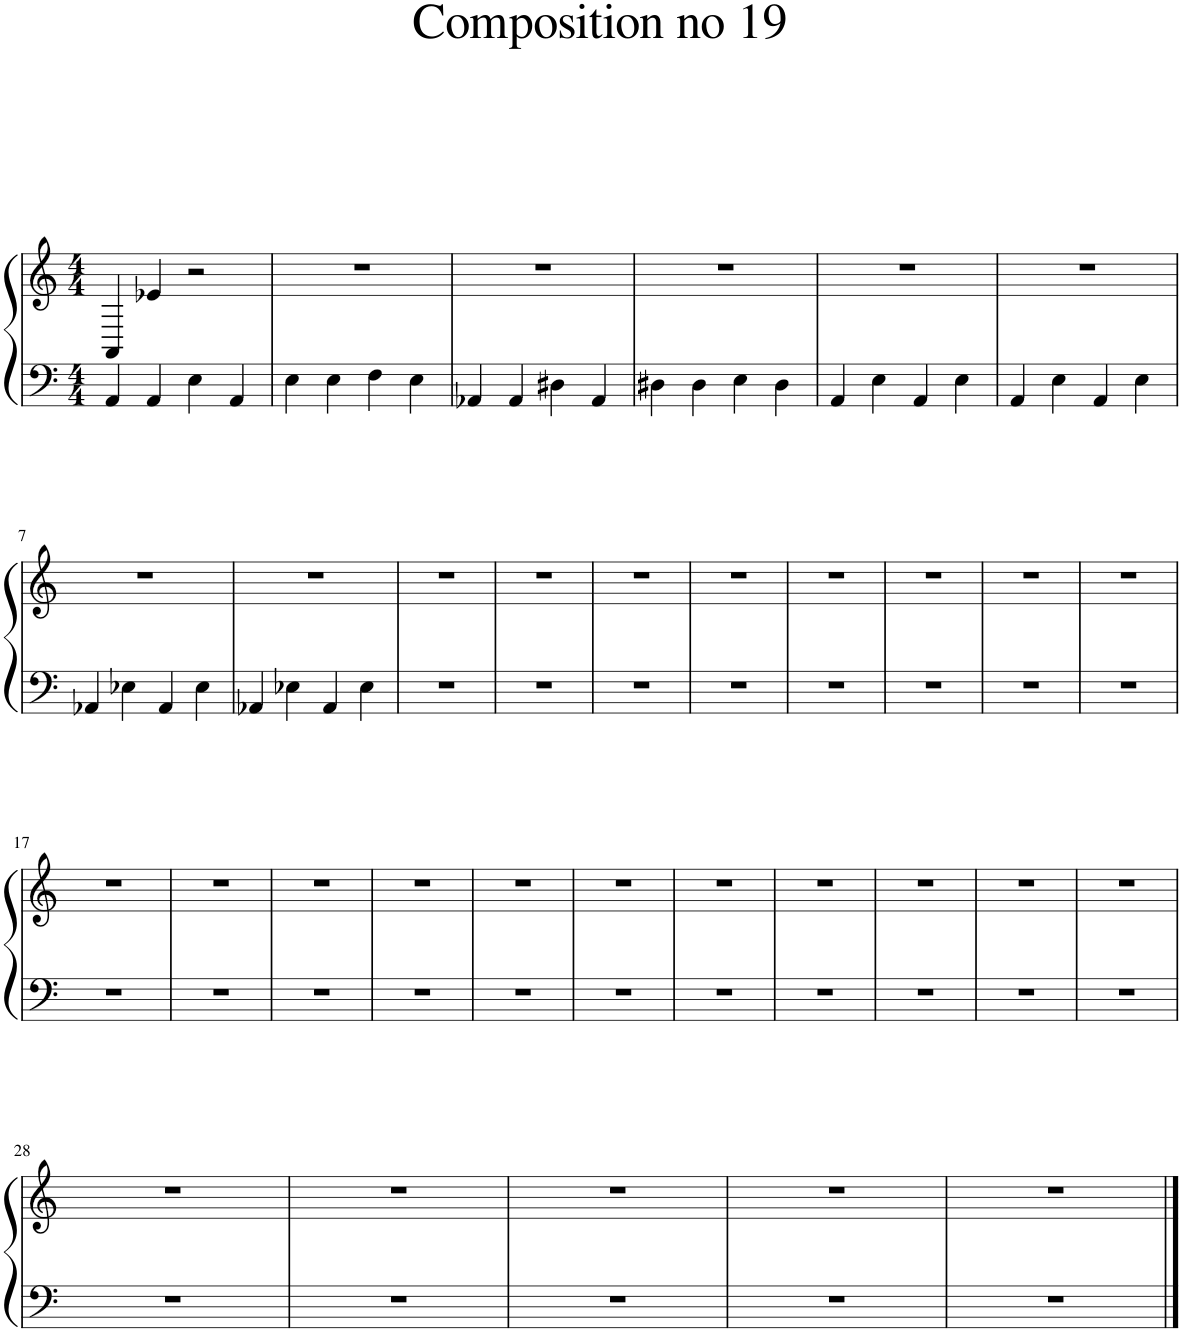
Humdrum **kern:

**kern	**kern
*part1	*part1
*staff2	*staff1
*I"Piano	*
*I'Pno.	*
*clefF4	*clefG2
*k[]	*k[]
*M4/4	*M4/4
=1	=1
4AA/	4AA/
4AA/	4e-X/
4E\	2r
4AA/	.
=2	=2
4E\	1r
4E\	.
4F\	.
4E\	.
=3	=3
4AA-X/	1r
4AA-/	.
4D#X\	.
4AA-/	.
=4	=4
4D#X\	1r
4D#\	.
4E\	.
4D#\	.
=5	=5
4AA/	1r
4E\	.
4AA/	.
4E\	.
=6	=6
4AA/	1r
4E\	.
4AA/	.
4E\	.
!!LO:LB:g=z
=7	=7
4AA-X/	1r
4E-X\	.
4AA-/	.
4E-\	.
=8	=8
4AA-X/	1r
4E-X\	.
4AA-/	.
4E-\	.
=9	=9
1r	1r
=10	=10
1r	1r
=11	=11
1r	1r
=12	=12
1r	1r
=13	=13
1r	1r
=14	=14
1r	1r
=15	=15
1r	1r
=16	=16
1r	1r
!!LO:LB:g=z
=17	=17
1r	1r
=18	=18
1r	1r
=19	=19
1r	1r
=20	=20
1r	1r
=21	=21
1r	1r
=22	=22
1r	1r
=23	=23
1r	1r
=24	=24
1r	1r
=25	=25
1r	1r
=26	=26
1r	1r
=27	=27
1r	1r
!!LO:LB:g=z
=28	=28
1r	1r
=29	=29
1r	1r
=30	=30
1r	1r
=31	=31
1r	1r
=32	=32
1r	1r
==	==
*-	*-
